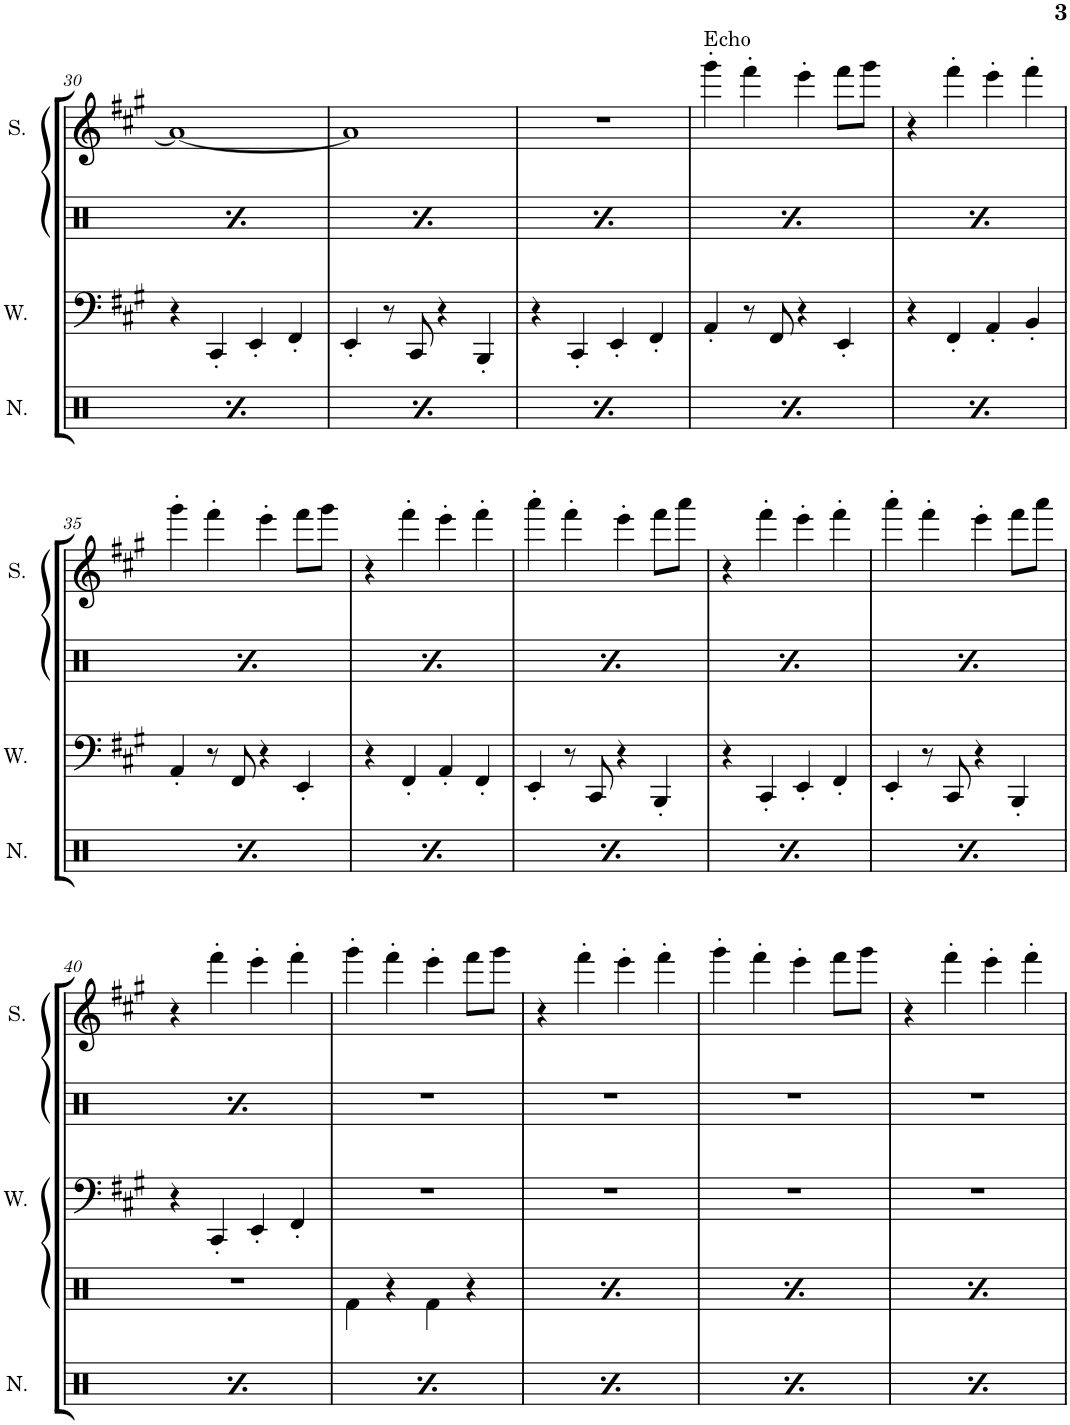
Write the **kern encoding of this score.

**kern	**kern	**kern	**kern	**kern	**kern
*part6	*part5	*part4	*part3	*part2	*part1
*staff6	*staff5	*staff4	*staff3	*staff2	*staff1
*I"Noise	*I"Saw Synthesizer	*I"Wave	*I"Drumset	*I"Square Synthesizer	*I"Square
*I'N.	*	*I'W.	*	*	*I'S.
!!LO:PB:g=z
*clefX	*clefF4	*clefF4	*clefX	*clefG2	*clefG2
*k[]	*k[f#c#g#]	*k[f#c#g#]	*k[]	*k[f#c#g#]	*k[f#c#g#]
*M2/2	*M2/2	*M2/2	*M2/2	*M2/2	*M2/2
*met(c|)	*met(c|)	*met(c|)	*met(c|)	*met(c|)	*met(c|)
=30	=30	=30	=30	=30	=30
8Rgg^/L	4r	4r	4Rf\	1r	1a_
8Rgg/J	.	.	.	.	.
!LO:N:head=diamond	!	!	!	!	!
4Rdd/	8r	4CC#'/	4r	.	.
.	4CC#'	.	.	.	.
8Rgg^/L	.	4EE'/	4Rf\	.	.
8Rgg/J	4EE'	.	.	.	.
!LO:N:head=diamond	!	!	!	!	!
4Rdd/	.	4FF#'/	4r	.	.
.	8FF#	.	.	.	.
=31	=31	=31	=31	=31	=31
8Rgg^/L	8r	4EE'/	4Rf\	1r	1a]
8Rgg/J	4EE'	.	.	.	.
!LO:N:head=diamond	!	!	!	!	!
4Rdd/	.	8r	4r	.	.
.	8r	8CC#/	.	.	.
8Rgg^/L	8CC#	4r	4Rf\	.	.
8Rgg/J	4r	.	.	.	.
!LO:N:head=diamond	!	!	!	!	!
4Rdd/	.	4BBB'/	4r	.	.
.	8BBB	.	.	.	.
=32	=32	=32	=32	=32	=32
8Rgg^/L	4r	4r	4Rf\	1r	1r
8Rgg/J	.	.	.	.	.
!LO:N:head=diamond	!	!	!	!	!
4Rdd/	8r	4CC#'/	4r	.	.
.	4CC#'	.	.	.	.
8Rgg^/L	.	4EE'/	4Rf\	.	.
8Rgg/J	4EE'	.	.	.	.
!LO:N:head=diamond	!	!	!	!	!
4Rdd/	.	4FF#'/	4r	.	.
.	8FF#	.	.	.	.
=33	=33	=33	=33	=33	=33
!	!	!	!	!	!LO:TX:a:t=Echo
8Rgg^/L	8r	4AA'/	4Rf\	8r	4ggg#'\
8Rgg/J	4AA'	.	.	4ggg#'	.
!LO:N:head=diamond	!	!	!	!	!
4Rdd/	.	8r	4r	.	4fff#'\
.	8r	8FF#/	.	4fff#'	.
8Rgg^/L	8FF#	4r	4Rf\	.	4eee'\
8Rgg/J	4r	.	.	4eee'	.
!LO:N:head=diamond	!	!	!	!	!
4Rdd/	.	4EE'/	4r	.	8fff#\L
.	8EE	.	.	8fff#	8ggg#\J
=34	=34	=34	=34	=34	=34
8Rgg^/L	4r	4r	4Rf\	8ggg#	4r
8Rgg/J	.	.	.	4r	.
!LO:N:head=diamond	!	!	!	!	!
4Rdd/	8r	4FF#'/	4r	.	4fff#'\
.	4FF#'	.	.	4fff#'	.
8Rgg^/L	.	4AA'/	4Rf\	.	4eee'\
8Rgg/J	4AA'	.	.	4eee'	.
!LO:N:head=diamond	!	!	!	!	!
4Rdd/	.	4BB'/	4r	.	4fff#'\
.	8BB	.	.	8fff#	.
!!LO:LB:g=z
=35	=35	=35	=35	=35	=35
8Rgg^/L	8r	4AA'/	4Rf\	8r	4ggg#'\
8Rgg/J	4AA'	.	.	4ggg#'	.
!LO:N:head=diamond	!	!	!	!	!
4Rdd/	.	8r	4r	.	4fff#'\
.	8r	8FF#/	.	4fff#'	.
8Rgg^/L	8FF#	4r	4Rf\	.	4eee'\
8Rgg/J	4r	.	.	4eee'	.
!LO:N:head=diamond	!	!	!	!	!
4Rdd/	.	4EE'/	4r	.	8fff#\L
.	8EE	.	.	8fff#	8ggg#\J
=36	=36	=36	=36	=36	=36
8Rgg^/L	4r	4r	4Rf\	8ggg#	4r
8Rgg/J	.	.	.	4r	.
!LO:N:head=diamond	!	!	!	!	!
4Rdd/	8r	4FF#'/	4r	.	4fff#'\
.	4FF#'	.	.	4fff#'	.
8Rgg^/L	.	4AA'/	4Rf\	.	4eee'\
8Rgg/J	4AA'	.	.	4eee'	.
!LO:N:head=diamond	!	!	!	!	!
4Rdd/	.	4FF#'/	4r	.	4fff#'\
.	8FF#	.	.	8fff#	.
=37	=37	=37	=37	=37	=37
8Rgg^/L	8r	4EE'/	4Rf\	8r	4aaa'\
8Rgg/J	4EE'	.	.	4aaa'	.
!LO:N:head=diamond	!	!	!	!	!
4Rdd/	.	8r	4r	.	4fff#'\
.	8r	8CC#/	.	4fff#'	.
8Rgg^/L	8CC#	4r	4Rf\	.	4eee'\
8Rgg/J	4r	.	.	4eee'	.
!LO:N:head=diamond	!	!	!	!	!
4Rdd/	.	4BBB'/	4r	.	8fff#\L
.	8BBB	.	.	8fff#	8aaa\J
=38	=38	=38	=38	=38	=38
8Rgg^/L	4r	4r	4Rf\	8aaa	4r
8Rgg/J	.	.	.	4r	.
!LO:N:head=diamond	!	!	!	!	!
4Rdd/	8r	4CC#'/	4r	.	4fff#'\
.	4CC#'	.	.	4fff#'	.
8Rgg^/L	.	4EE'/	4Rf\	.	4eee'\
8Rgg/J	4EE'	.	.	4eee'	.
!LO:N:head=diamond	!	!	!	!	!
4Rdd/	.	4FF#'/	4r	.	4fff#'\
.	8FF#	.	.	8fff#	.
=39	=39	=39	=39	=39	=39
8Rgg^/L	8r	4EE'/	4Rf\	8r	4aaa'\
8Rgg/J	4EE'	.	.	4aaa'	.
!LO:N:head=diamond	!	!	!	!	!
4Rdd/	.	8r	4r	.	4fff#'\
.	8r	8CC#/	.	4fff#'	.
8Rgg^/L	8CC#	4r	4Rf\	.	4eee'\
8Rgg/J	4r	.	.	4eee'	.
!LO:N:head=diamond	!	!	!	!	!
4Rdd/	.	4BBB'/	4r	.	8fff#\L
.	8BBB	.	.	8fff#	8aaa\J
!!LO:LB:g=z
=40	=40	=40	=40	=40	=40
8Rgg^/L	4r	4r	4Rf\	8aaa	4r
8Rgg/J	.	.	.	4r	.
!LO:N:head=diamond	!	!	!	!	!
4Rdd/	8r	4CC#'/	4r	.	4fff#'\
.	4CC#'	.	.	4fff#'	.
8Rgg^/L	.	4EE'/	4Rf\	.	4eee'\
8Rgg/J	4EE'	.	.	4eee'	.
!LO:N:head=diamond	!	!	!	!	!
4Rdd/	.	4FF#'/	4r	.	4fff#'\
.	8FF#	.	.	8fff#	.
=41	=41	=41	=41	=41	=41
8Rgg^/L	1r	1r	1r	8r	4ggg#'\
8Rgg/J	.	.	.	4ggg#'	.
!LO:N:head=diamond	!	!	!	!	!
4Rdd/	.	.	.	.	4fff#'\
.	.	.	.	4fff#'	.
8Rgg^/L	.	.	.	.	4eee'\
8Rgg/J	.	.	.	4eee'	.
!LO:N:head=diamond	!	!	!	!	!
4Rdd/	.	.	.	.	8fff#\L
.	.	.	.	8fff#	8ggg#\J
=42	=42	=42	=42	=42	=42
8Rgg^/L	1r	1r	1r	8ggg#	4r
8Rgg/J	.	.	.	4r	.
!LO:N:head=diamond	!	!	!	!	!
4Rdd/	.	.	.	.	4fff#'\
.	.	.	.	4fff#'	.
8Rgg^/L	.	.	.	.	4eee'\
8Rgg/J	.	.	.	4eee'	.
!LO:N:head=diamond	!	!	!	!	!
4Rdd/	.	.	.	.	4fff#'\
.	.	.	.	8fff#	.
=43	=43	=43	=43	=43	=43
8Rgg^/L	1r	1r	1r	8r	4ggg#'\
8Rgg/J	.	.	.	4ggg#'	.
!LO:N:head=diamond	!	!	!	!	!
4Rdd/	.	.	.	.	4fff#'\
.	.	.	.	4fff#'	.
8Rgg^/L	.	.	.	.	4eee'\
8Rgg/J	.	.	.	4eee'	.
!LO:N:head=diamond	!	!	!	!	!
4Rdd/	.	.	.	.	8fff#\L
.	.	.	.	8fff#	8ggg#\J
=44	=44	=44	=44	=44	=44
8Rgg^/L	1r	1r	1r	8ggg#	4r
8Rgg/J	.	.	.	4r	.
!LO:N:head=diamond	!	!	!	!	!
4Rdd/	.	.	.	.	4fff#'\
.	.	.	.	4fff#'	.
8Rgg^/L	.	.	.	.	4eee'\
8Rgg/J	.	.	.	4eee'	.
!LO:N:head=diamond	!	!	!	!	!
4Rdd/	.	.	.	.	4fff#'\
.	.	.	.	8fff#	.
=	=	=	=	=	=
*-	*-	*-	*-	*-	*-
